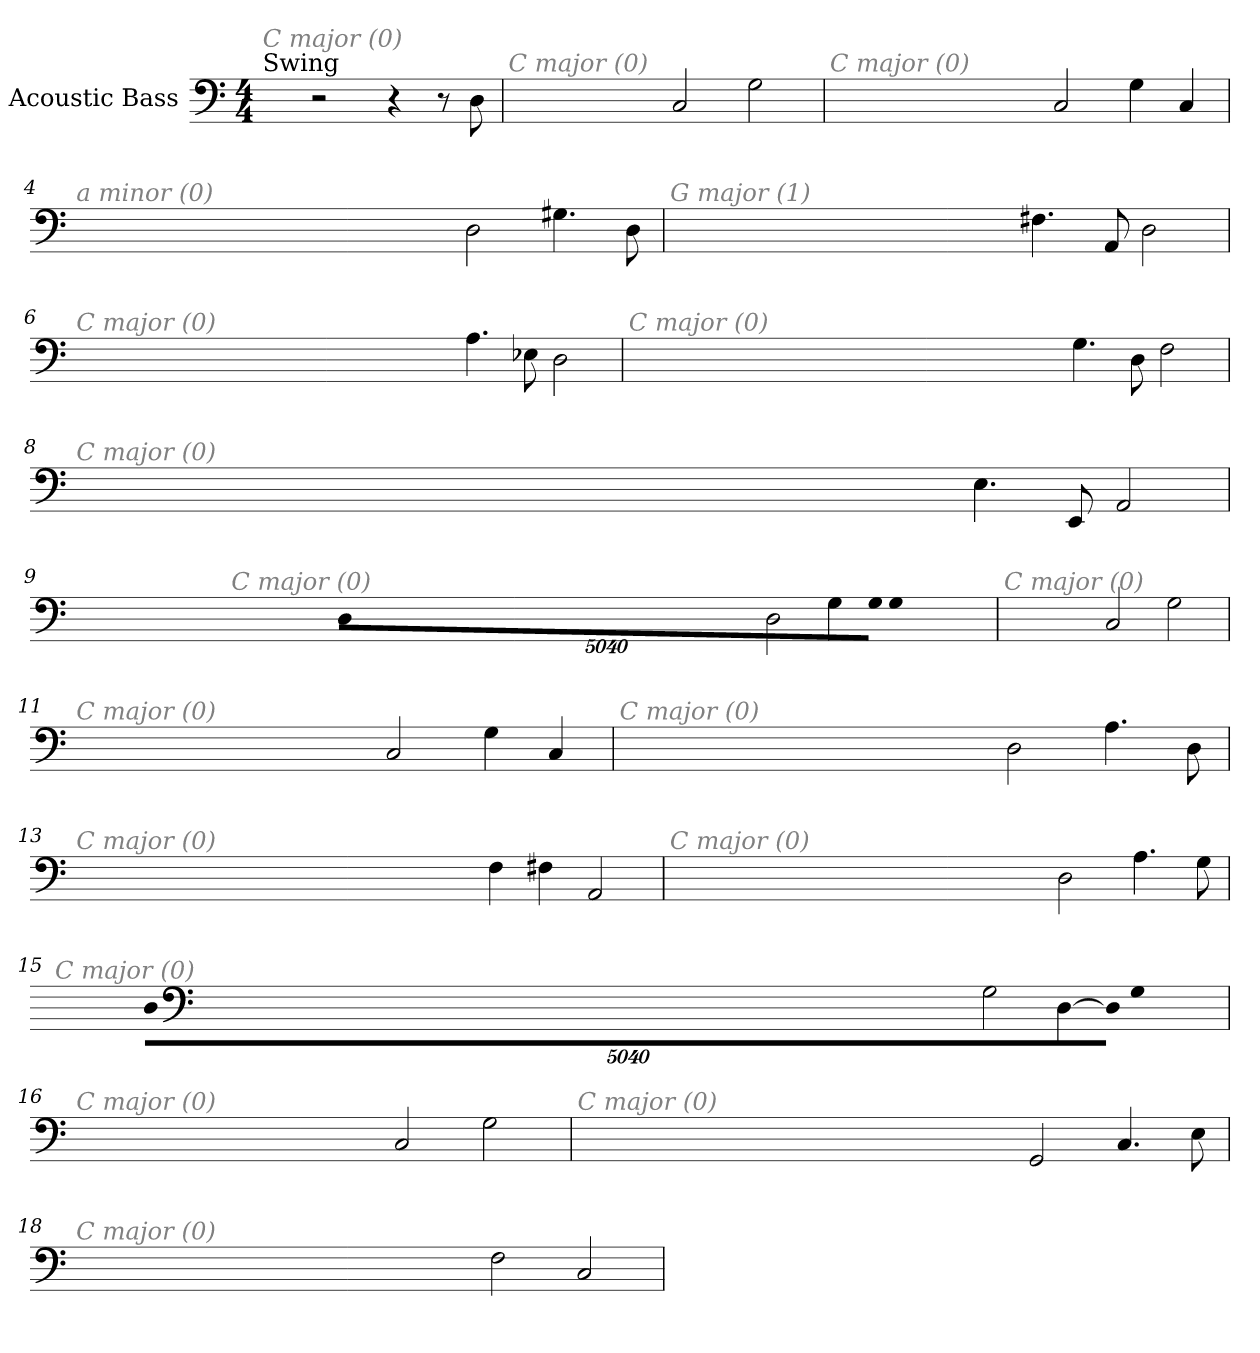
**kern
*part1
*staff1
*I"Acoustic Bass
*clefF4
*ITrd7c12
*k[]
*C:
*M4/4
*MM119
=1
!LO:TX:a:t=Swing
!LO:TX:i:color=#808080:t=C major (0)
2r
4r
8r
8DD
=2
!LO:TX:i:color=#808080:t=C major (0)
2CC
2GG
=3
!LO:TX:i:color=#808080:t=C major (0)
2CC
4GG
4CC
=4
!LO:TX:i:color=#808080:t=a minor (0)
2DD
4.GG#X
8DD
=5
!LO:TX:i:color=#808080:t=G major (1)
4.FF#X
8AAA
2DD
=6
!LO:TX:i:color=#808080:t=C major (0)
4.AA
8EE-X
2DD
=7
!LO:TX:i:color=#808080:t=C major (0)
4.GG
8DD
2FF
=8
!LO:TX:i:color=#808080:t=C major (0)
4.EE
8EEE
2AAA
=9
!LO:TX:i:color=#808080:t=C major (0)
2DD
4GG
!LO:N:vis=8
40320%3347GGL
!LO:N:vis=8
40320%3347GG
!LO:N:vis=8
40320%3347DDJ
=10
!LO:TX:i:color=#808080:t=C major (0)
2CC
2GG
=11
!LO:TX:i:color=#808080:t=C major (0)
2CC
4GG
4CC
=12
!LO:TX:i:color=#808080:t=C major (0)
2DD
4.AA
8DD
=13
!LO:TX:i:color=#808080:t=C major (0)
4FF
4FF#X
2AAA
=14
!LO:TX:i:color=#808080:t=C major (0)
2DD
4.AA
8GG
=15
!LO:TX:i:color=#808080:t=C major (0)
2GG
[4DD
!LO:N:vis=8
40320%3347DDL]
!LO:N:vis=8
40320%3347GG
!LO:N:vis=8
40320%3347DDJ
=16
!LO:TX:i:color=#808080:t=C major (0)
2CC
2GG
=17
!LO:TX:i:color=#808080:t=C major (0)
2GGG
4.CC
8EE
=18
!LO:TX:i:color=#808080:t=C major (0)
2FF
2CC
=
*-
